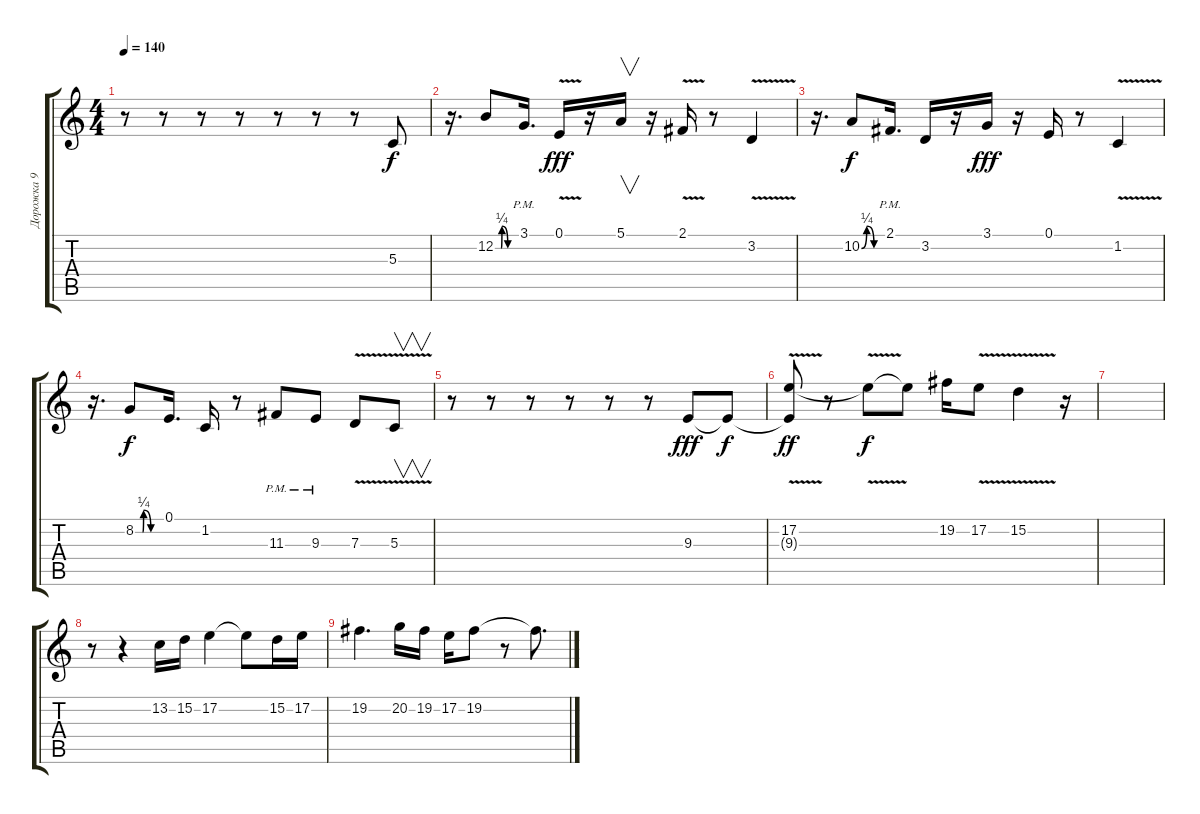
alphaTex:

\track ("Дорожка 9" "Дорожка 9") {instrument tuba}
\staff {score tabs}
\tuning (E4 B3 G3 D3 A2 E2) {hide}
\ts (4 4)
\tempo 140
\clef g2
\ks c
r.8{dy f} r.8 r.8 r.8 r.8 r.8 r.8 5.3{t}.8 |
r.16{d} 12.2{be (custom 0 0 17 0 19 1 36 0 60 0)}.8 3.1{pm}.16{d} 0.1{v}.16{dy fff} r.16 5.1.16{v} r.16 2.1{v}.16 r.8 3.2{v}.4 |
r.16{d} 10.2{be (custom 0 0 15 1 36 0 60 0)}.8{dy f} 2.1{pm}.16{d} 3.2.16 r.16 3.1.16{dy fff} r.16 0.1.16 r.8 1.2{v}.4 |
r.16{d} 8.2{be (custom 0 0 17 0 19 1 36 0 60 0)}.8{dy f} 0.1.16{d} 1.2.16 r.8 11.3{pm}.8 9.3{pm}.8 7.3{v}.8 5.3{v}.8{v} |
r.8 r.8 r.8 r.8 r.8 r.8 9.3.8{dy fff} 9.3{t}.8{dy f} |
(17.2{v} 9.3{t}).8{dy ff} r.8 17.2{t}.8{dy f} 17.2{t}.8 19.2.16 17.2{v}.8 15.2{v}.4 r.16 |
|
r.8 r.4 13.2.16 15.2.16 17.2.4 17.2{t}.8 15.2.16 17.2.16 |
19.2.4{d} 20.2.16 19.2.16 17.2.16 19.2.8 r.8 19.2{t}.8{d}
